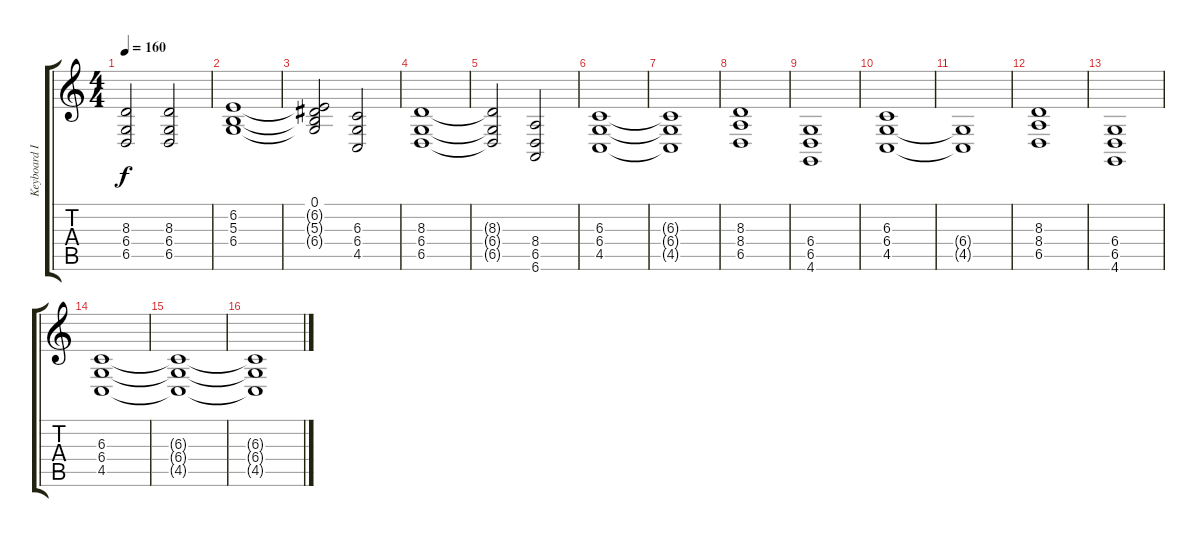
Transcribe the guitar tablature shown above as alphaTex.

\track ("Keyboard II" "Keyboard I") {instrument stringensemble1}
\staff {score tabs}
\tuning (Eb4 Bb3 Gb3 Db3 Ab2 Eb2) {hide}
\ts (4 4)
\tempo 160
\clef g2
\ks c
(8.3{t} 6.4{t} 6.5{t}).2{dy f} (8.3 6.4 6.5).2 |
(6.2 5.3 6.4).1 |
(0.1 6.2{t} 5.3{t} 6.4{t}).2 (6.3 6.4 4.5).2 |
(8.3 6.4 6.5).1 |
(8.3{t} 6.4{t} 6.5{t}).2 (8.4 6.5 6.6).2 |
(6.3 6.4 4.5).1 |
(6.3{t} 6.4{t} 4.5{t}).1 |
(8.3 8.4 6.5).1 |
(6.4 6.5 4.6).1 |
(6.3 6.4 4.5).1 |
(6.4{t} 4.5{t}).1 |
(8.3 8.4 6.5).1 |
(6.4 6.5 4.6).1 |
(6.3 6.4 4.5).1 |
(6.3{t} 6.4{t} 4.5{t}).1 |
(6.3{t} 6.4{t} 4.5{t}).1
